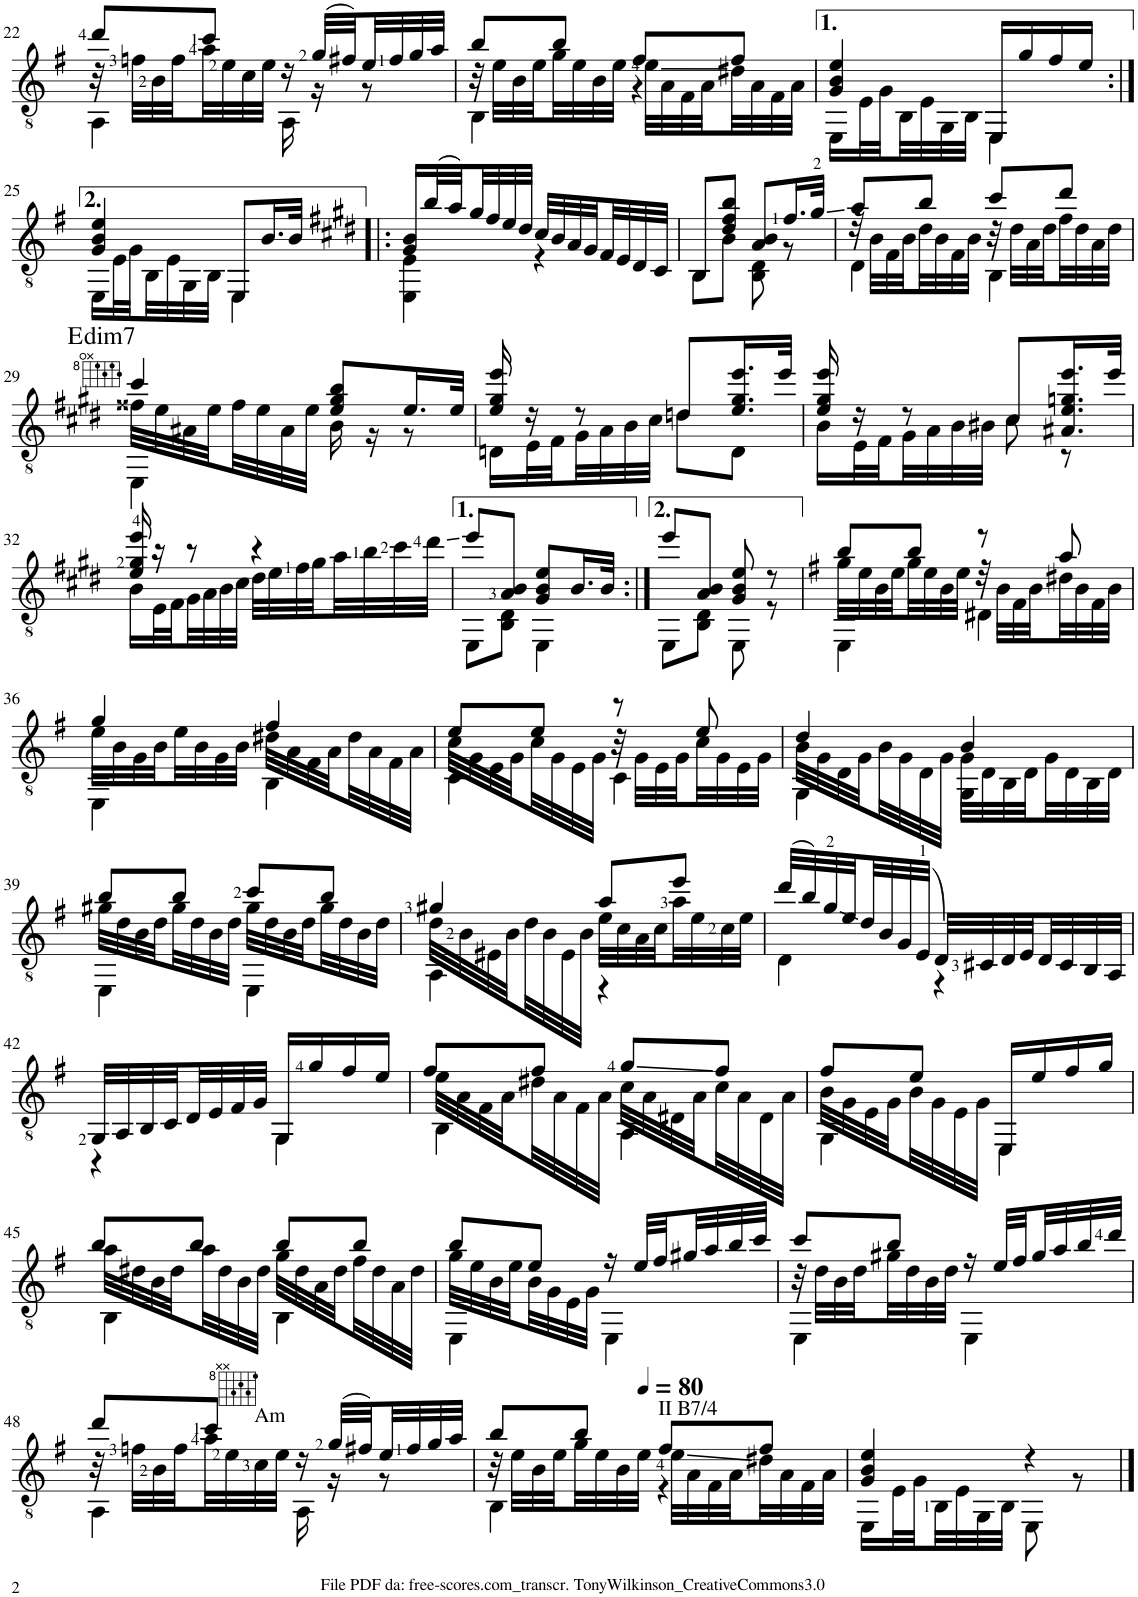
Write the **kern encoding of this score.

**kern	**harte
*part1	*part1
*staff1	*
*I"Guitar	*
*I'Guit.	*
!!LO:PB:g=z
*clefGv2	*
*k[f#]	*
*M2/4	*
=22	=22
*^	*
*	*^	*
8dd/L	32r	4AA\	.
.	32fn\LLL	.	.
.	32B\	.	.
.	32f\	.	.
8cc/J	32a\	.	.
.	32e\	.	.
.	32c\	.	.
.	32e\JJJ	.	.
16r	16AA\	4ryy	.
(32g/LLL	16r	.	.
32f#X/)	.	.	.
32e/	8r	.	.
32f#/	.	.	.
32g/	.	.	.
32a/JJJ	.	.	.
=23	=23	=23	=23
8b/L	32r	4BB\	.
.	32e\LLL	.	.
.	32B\	.	.
.	32e\	.	.
8b/J	32g\	.	.
.	32e\	.	.
.	32B\	.	.
.	32e\JJJ	.	.
8f#/L	32e\LLL	4r	.
.	32A\	.	.
.	32F#\	.	.
.	32A\	.	.
8f#/J	32d#X\	.	.
.	32A\	.	.
.	32F#\	.	.
.	32A\JJJ	.	.
*	*v	*v	*
=24	=24	=24
4G/ 4B/ 4e/	16EE\LL	.
.	32E\L	.
.	32G\	.
.	32BB\	.
.	32E\	.
.	32GG\	.
.	32BB\JJJ	.
16EE/LL	4EE\	.
16g/	.	.
16f#/	.	.
16e/JJ	.	.
!!LO:LB:g=z	!!
=25:|!	=25:|!	=25:|!
4G/ 4B/ 4e/	16EE\LL	.
.	32E\L	.
.	32G\	.
.	32BB\	.
.	32E\	.
.	32GG\	.
.	32BB\JJJ	.
8EE/L	4EE\	.
16.B/L	.	.
32B/JJk	.	.
=26!|:	=26!|:	=26!|:
*k[f#c#g#d#]	*	*
16G#/ 16B/LL	4EE\ 4E\	.
(32b/L	.	.
32a/)	.	.
32g#/	.	.
32f#/	.	.
32e/	.	.
32d#/JJJ	.	.
32c#/LLL	4r	.
32B/	.	.
32A/	.	.
32G#/	.	.
32F#/	.	.
32E/	.	.
32D#/	.	.
32C#/JJJ	.	.
=27	=27	=27
8BB/L	8BB\L	.
8d#/ 8f#/ 8b/J	8B\J	.
8A/ 8B/L	8BB\ 8D#\	.
16.f#/L	8r	.
32g#/JJk	.	.
=28	=28	=28
*	*^	*
8a/L	32r	4D#\	.
.	32B\LLL	.	.
.	32F#\	.	.
.	32B\	.	.
8b/J	32d#\	.	.
.	32B\	.	.
.	32F#\	.	.
.	32B\JJJ	.	.
8cc#/L	32r	4BB\	.
.	32d#\LLL	.	.
.	32A\	.	.
.	32d#\	.	.
8dd#/J	32f#\	.	.
.	32d#\	.	.
.	32A\	.	.
.	32d#\JJJ	.	.
!!LO:LB:g=z	!!	!!
=29	=29	=29	=29
!	!	!	!LO:H:kt=dim7
4cc#/	32f##X\LLL	4EE\	E:dim7
.	32e\	.	.
.	32A#X\	.	.
.	32e\	.	.
.	32f##\	.	.
.	32e\	.	.
.	32A#\	.	.
.	32e\JJJ	.	.
8e/ 8g#/ 8b/L	16B\	4ryy	.
.	16r	.	.
16.e/L	8r	.	.
32e/JJk	.	.	.
*	*v	*v	*
=30	=30	=30
16e/ 16g#/ 16ee/	16Dn\LL	.
16r	32E\L	.
.	32F#\	.
8r	32G#\	.
.	32A\	.
.	32B\	.
.	32c#\JJJ	.
8dn/L	8d\L	.
16.e/ 16.g#/ 16.ee/L	8D\J	.
32ee/JJk	.	.
=31	=31	=31
16e/ 16g#/ 16ee/	16B\LL	.
16r	32E\L	.
.	32F#\	.
8r	32G#\	.
.	32A\	.
.	32B\	.
.	32B#X\JJJ	.
8c#/L	8c#\	.
16.A#X/ 16.e/ 16.gn/ 16.ee/L	8r	.
32ee/JJk	.	.
!!LO:LB:g=z	!!
=32	=32	=32
16e/ 16g#/ 16ee/	16B\LL	.
16r	32E\L	.
.	32F#\	.
8r	32G#\	.
.	32A\	.
.	32B\	.
.	32c#\JJJ	.
4r	32d#\LLL	.
.	32e\	.
.	32f#\	.
.	32g#\	.
.	32a\	.
.	32b\	.
.	32cc#\	.
.	32dd#\JJJ	.
=33	=33	=33
8ee/L	8EE\L	.
8A/ 8B/J	8BB\ 8D#\J	.
8G#/ 8B/ 8e/L	4EE\	.
16.B/L	.	.
32B/JJk	.	.
=34:|!	=34:|!	=34:|!
8ee/L	8EE\L	.
8A/ 8B/J	8BB\ 8D#\J	.
8G#/ 8B/ 8e/	8EE\	.
8r	8r	.
*v	*v	*
=35	=35
*k[f#]	*
*^	*
*	*^	*
8b/L	32g\LLL	4EE\	.
.	32e\	.	.
.	32B\	.	.
.	32e\	.	.
8b/J	32g\	.	.
.	32e\	.	.
.	32B\	.	.
.	32e\JJJ	.	.
8r	32r	4D#X\	.
.	32B\LLL	.	.
.	32F#\	.	.
.	32B\	.	.
8a/	32d#X\	.	.
.	32B\	.	.
.	32F#\	.	.
.	32B\JJJ	.	.
!!LO:LB:g=z	!!	!!
=36	=36	=36	=36
4g/	32e\LLL	4EE\	.
.	32B\	.	.
.	32G\	.	.
.	32B\	.	.
.	32e\	.	.
.	32B\	.	.
.	32G\	.	.
.	32B\JJJ	.	.
4f#/	32d#X\LLL	4BB\	.
.	32A\	.	.
.	32F#\	.	.
.	32A\	.	.
.	32d#\	.	.
.	32A\	.	.
.	32F#\	.	.
.	32A\JJJ	.	.
=37	=37	=37	=37
8e/L	32c\LLL	4C\	.
.	32G\	.	.
.	32E\	.	.
.	32G\	.	.
8e/J	32c\	.	.
.	32G\	.	.
.	32E\	.	.
.	32G\JJJ	.	.
8r	32r	4C\	.
.	32G\LLL	.	.
.	32E\	.	.
.	32G\	.	.
8e/	32c\	.	.
.	32G\	.	.
.	32E\	.	.
.	32G\JJJ	.	.
=38	=38	=38	=38
4d/	32B\LLL	4GG\	.
.	32G\	.	.
.	32D\	.	.
.	32G\	.	.
.	32B\	.	.
.	32G\	.	.
.	32D\	.	.
.	32G\JJJ	.	.
4B/	32G\LLL	4GG\	.
.	32D\	.	.
.	32BB\	.	.
.	32D\	.	.
.	32G\	.	.
.	32D\	.	.
.	32BB\	.	.
.	32D\JJJ	.	.
!!LO:LB:g=z	!!	!!
=39	=39	=39	=39
8b/L	32g#X\LLL	4EE\	.
.	32d\	.	.
.	32B\	.	.
.	32d\	.	.
8b/J	32g#\	.	.
.	32d\	.	.
.	32B\	.	.
.	32d\JJJ	.	.
8cc/L	32g#\LLL	4EE\	.
.	32d\	.	.
.	32B\	.	.
.	32d\	.	.
8b/J	32g#\	.	.
.	32d\	.	.
.	32B\	.	.
.	32d\JJJ	.	.
=40	=40	=40	=40
4g#X/	32d\LLL	4AA\	.
.	32B\	.	.
.	32E#X\	.	.
.	32B\	.	.
.	32d\	.	.
.	32B\	.	.
.	32E#\	.	.
.	32B\JJJ	.	.
8a/L	32e\LLL	4r	.
.	32c\	.	.
.	32A\	.	.
.	32c\	.	.
8ee/J	32a\	.	.
.	32e\	.	.
.	32c\	.	.
.	32e\JJJ	.	.
*	*v	*v	*
=41	=41	=41
(32dd/LLL	4D\	.
32b/)	.	.
32g/	.	.
32e/	.	.
32d/	.	.
32B/	.	.
32G/	.	.
(32E/JJJ	.	.
32D/LLL)	4r	.
32C#X/	.	.
32D/	.	.
32E/	.	.
32D/	.	.
32C#/	.	.
32BB/	.	.
32AA/JJJ	.	.
!!LO:LB:g=z	!!
=42	=42	=42
32GG/LLL	4r	.
32AA/	.	.
32BB/	.	.
32C/	.	.
32D/	.	.
32E/	.	.
32F#/	.	.
32G/JJJ	.	.
16GG/LL	4GG\	.
16g/	.	.
16f#/	.	.
16e/JJ	.	.
=43	=43	=43
*	*^	*
8f#/L	32e\LLL	4BB\	.
.	32A\	.	.
.	32F#\	.	.
.	32A\	.	.
8f#/J	32d#X\	.	.
.	32A\	.	.
.	32F#\	.	.
.	32A\JJJ	.	.
8g/L	32c\LLL	4AA\	.
.	32A\	.	.
.	32D#X\	.	.
.	32A\	.	.
8f#/J	32c\	.	.
.	32A\	.	.
.	32D#\	.	.
.	32A\JJJ	.	.
=44	=44	=44	=44
8f#/L	32B\LLL	4GG\	.
.	32G\	.	.
.	32E\	.	.
.	32G\	.	.
8e/J	32B\	.	.
.	32G\	.	.
.	32E\	.	.
.	32G\JJJ	.	.
16EE/LL	4ryy	4EE\	.
16e/	.	.	.
16f#/	.	.	.
16g/JJ	.	.	.
!!LO:LB:g=z	!!	!!
=45	=45	=45	=45
8b/L	32a\LLL	4BB\	.
.	32d#X\	.	.
.	32B\	.	.
.	32d#\	.	.
8b/J	32a\	.	.
.	32d#\	.	.
.	32B\	.	.
.	32d#\JJJ	.	.
8b/L	32g\LLL	4BB\	.
.	32d#\	.	.
.	32A\	.	.
.	32d#\	.	.
8b/J	32f#\	.	.
.	32d#\	.	.
.	32A\	.	.
.	32d#\JJJ	.	.
=46	=46	=46	=46
8b/L	32g\LLL	4EE\	.
.	32e\	.	.
.	32B\	.	.
.	32e\	.	.
8e/J	32B\	.	.
.	32G\	.	.
.	32E\	.	.
.	32G\JJJ	.	.
16r	4ryy	4EE\	.
32e/LLL	.	.	.
32f#/	.	.	.
32g#X/	.	.	.
32a/	.	.	.
32b/	.	.	.
32cc/JJJ	.	.	.
=47	=47	=47	=47
8cc/L	32r	4EE\	.
.	32d\LLL	.	.
.	32B\	.	.
.	32d\	.	.
8b/J	32g#X\	.	.
.	32d\	.	.
.	32B\	.	.
.	32d\JJJ	.	.
16r	4ryy	4EE\	.
32e/LLL	.	.	.
32f#/	.	.	.
32g#/	.	.	.
32a/	.	.	.
32b/	.	.	.
32dd/JJJ	.	.	.
!!LO:LB:g=z	!!	!!
=48	=48	=48	=48
8dd/L	32r	4AA\	.
.	32fn\LLL	.	.
.	32B\	.	.
.	32f\	.	.
8cc/J	32a\	.	.
.	32e\	.	.
!	!LO:TX:a:t=Am	!	!
.	32c\	.	.
.	32e\JJJ	.	.
16r	16AA\	4ryy	.
(32g/LLL	16r	.	.
32f#X/)	.	.	.
32e/	8r	.	.
32f#/	.	.	.
32g/	.	.	.
32a/JJJ	.	.	.
=49	=49	=49	=49
8b/L	32r	4BB\	.
.	32e\LLL	.	.
.	32B\	.	.
.	32e\	.	.
8b/J	32g\	.	.
.	32e\	.	.
.	32B\	.	.
*MM80	*	*	*
.	32e\JJJ	.	.
!LO:TX:a:t=II B7/4	!	!	!
8f#/L	32e\LLL	4r	.
.	32A\	.	.
.	32F#\	.	.
.	32A\	.	.
8f#/J	32d#X\	.	.
.	32A\	.	.
.	32F#\	.	.
.	32A\JJJ	.	.
*	*v	*v	*
=50	=50	=50
4G/ 4B/ 4e/	16EE\LL	.
.	32E\L	.
.	32G\	.
.	32BB\	.
.	32E\	.
.	32GG\	.
.	32BB\JJJ	.
4r	8EE\	.
.	8r	.
*v	*v	*
==	==
*-	*-
